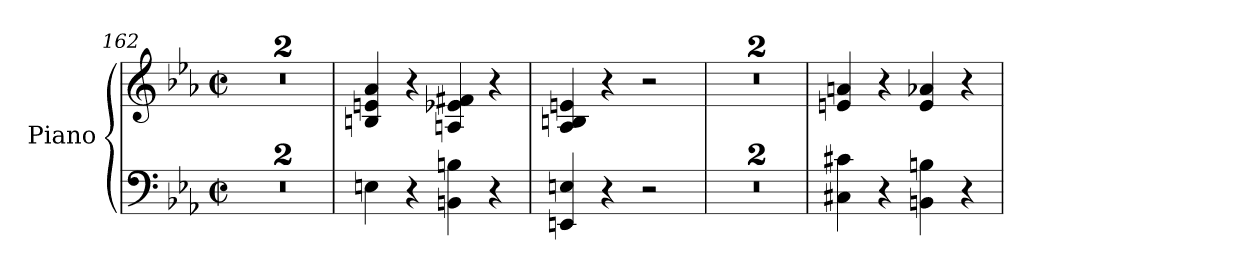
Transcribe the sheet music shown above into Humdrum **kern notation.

**kern	**kern
*part1	*part1
*staff2	*staff1
*I"Piano	*
*I'Pno	*
*clefF4	*clefG2
*k[b-e-a-]	*k[b-e-a-]
*M2/2	*M2/2
*met(c|)	*met(c|)
=162	=162
1r	1r
!!LO:PB:g=z
=163	=163
1r	1r
=164	=164
4En\	4Bn/ 4en/ 4a-/
4r	4r
4BBn\ 4Bn\	4An/ 4e-X/ 4f#X/
4r	4r
=165	=165
4EEn/ 4En/	4A-/ 4Bn/ 4en/
4r	4r
2r	2r
=166	=166
1r	1r
=167	=167
1r	1r
!!LO:LB:g=z
=168	=168
4C#X\ 4c#X\	4en/ 4an/
4r	4r
4BBn\ 4Bn\	4e/ 4a-X/
4r	4r
=	=
*-	*-
